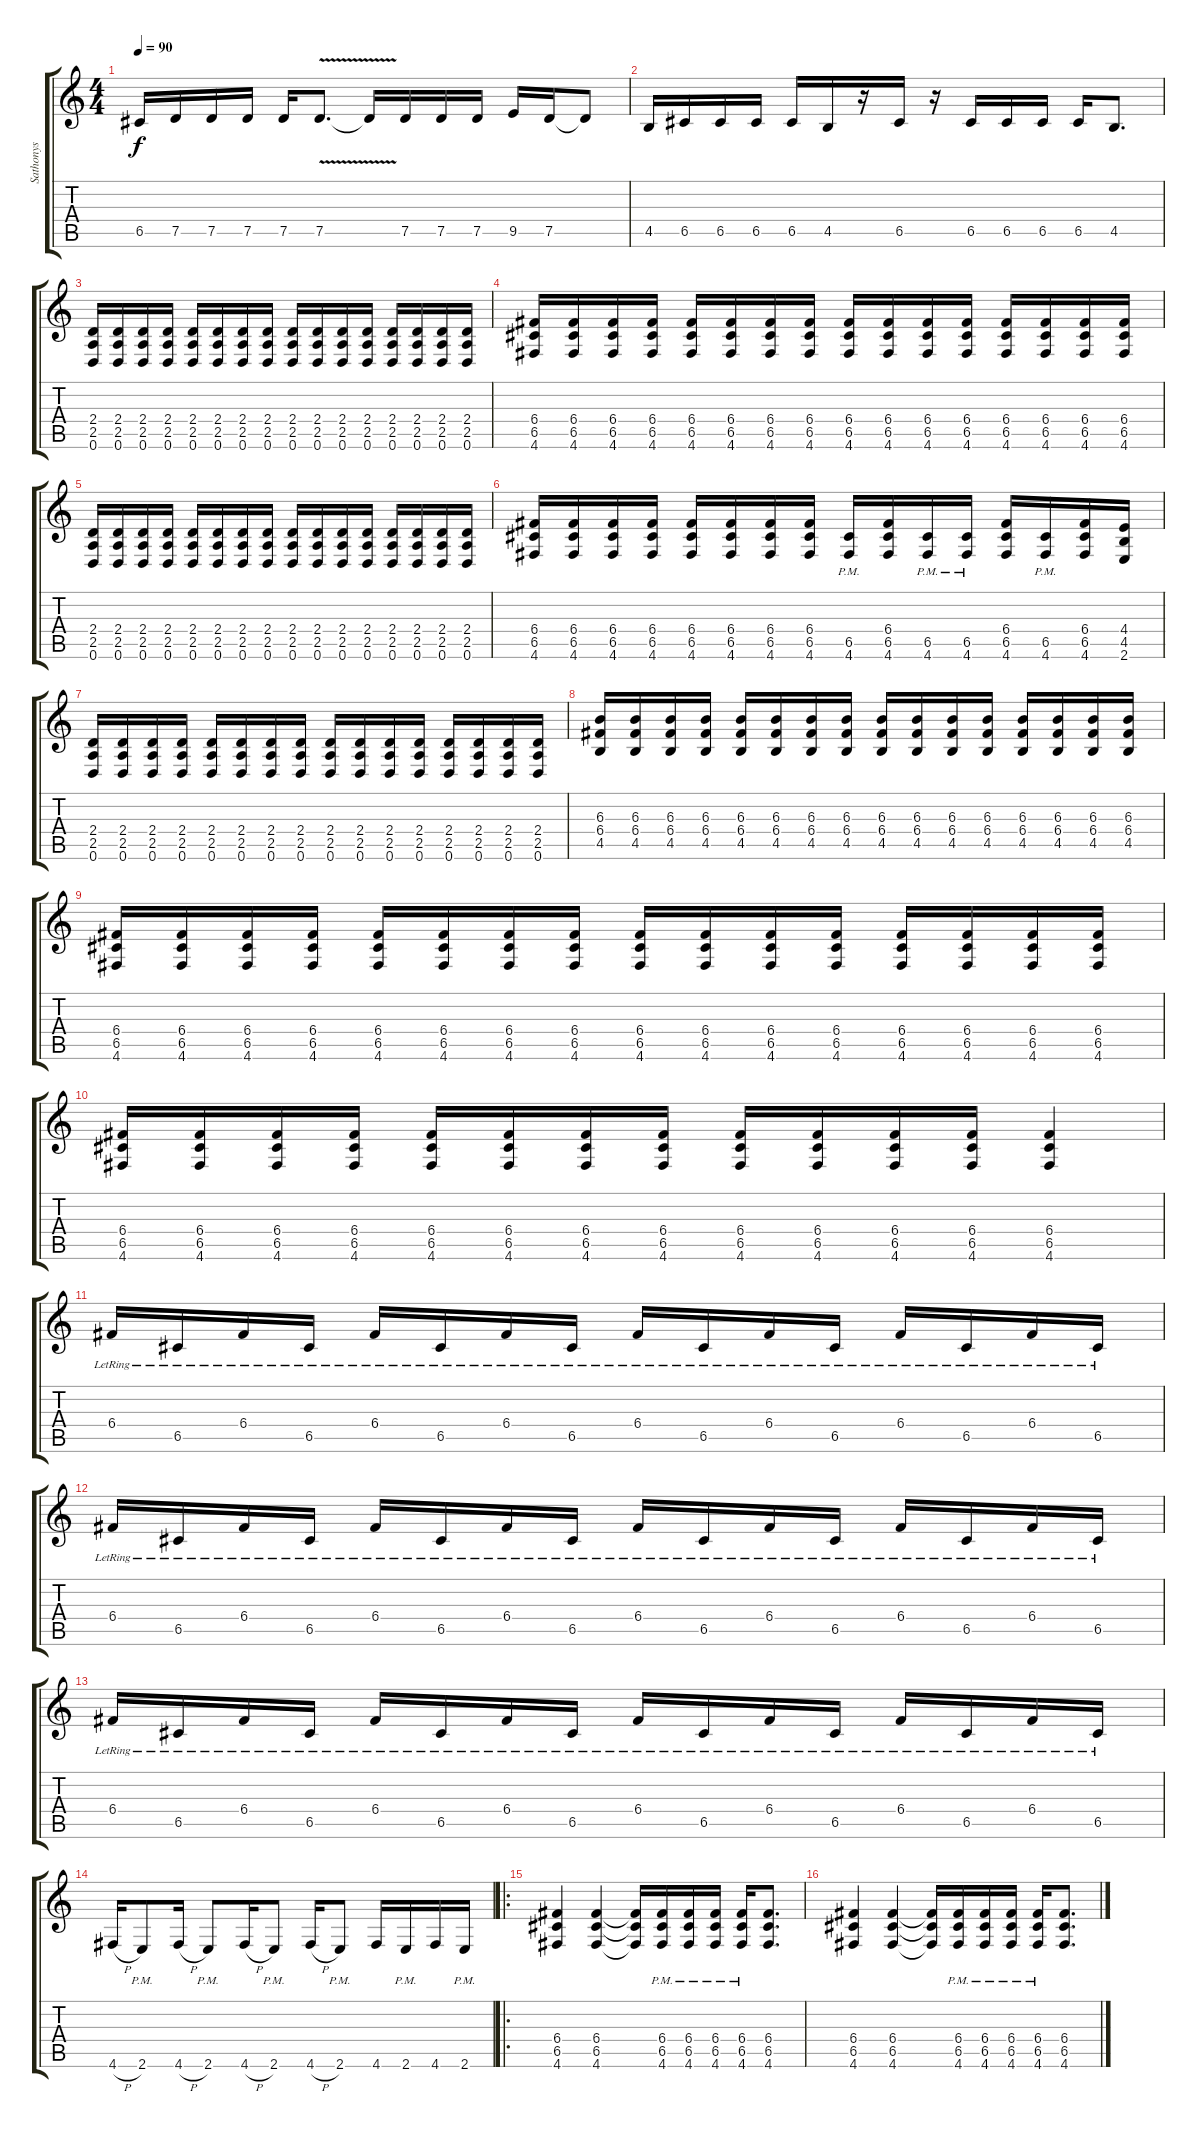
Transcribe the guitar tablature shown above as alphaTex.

\track ("Sathonys" "Sathonys") {instrument distortionguitar}
\staff {score tabs}
\tuning (D4 A3 F3 C3 G2 D2) {hide}
\ts (4 4)
\tempo 90
\clef g2
\ks c
6.5.16{dy f volume 8} 7.5.16 7.5.16 7.5.16 7.5.16 7.5{v}.8{d} 7.5{t}.16 7.5.16 7.5.16 7.5.16 9.5.16 7.5.16 7.5{t}.8 |
4.5.16 6.5.16 6.5.16 6.5.16 6.5.16 4.5.16 r.16 6.5.16 r.16 6.5.16 6.5.16 6.5.16 6.5.16 4.5.8{d} |
(2.4 2.5 0.6).16{volume 14} (2.4 2.5 0.6).16 (2.4 2.5 0.6).16 (2.4 2.5 0.6).16 (2.4 2.5 0.6).16 (2.4 2.5 0.6).16 (2.4 2.5 0.6).16 (2.4 2.5 0.6).16 (2.4 2.5 0.6).16 (2.4 2.5 0.6).16 (2.4 2.5 0.6).16 (2.4 2.5 0.6).16 (2.4 2.5 0.6).16 (2.4 2.5 0.6).16 (2.4 2.5 0.6).16 (2.4 2.5 0.6).16 |
(6.4 6.5 4.6).16 (6.4 6.5 4.6).16 (6.4 6.5 4.6).16 (6.4 6.5 4.6).16 (6.4 6.5 4.6).16 (6.4 6.5 4.6).16 (6.4 6.5 4.6).16 (6.4 6.5 4.6).16 (6.4 6.5 4.6).16 (6.4 6.5 4.6).16 (6.4 6.5 4.6).16 (6.4 6.5 4.6).16 (6.4 6.5 4.6).16 (6.4 6.5 4.6).16 (6.4 6.5 4.6).16 (6.4 6.5 4.6).16 |
(2.4 2.5 0.6).16 (2.4 2.5 0.6).16 (2.4 2.5 0.6).16 (2.4 2.5 0.6).16 (2.4 2.5 0.6).16 (2.4 2.5 0.6).16 (2.4 2.5 0.6).16 (2.4 2.5 0.6).16 (2.4 2.5 0.6).16 (2.4 2.5 0.6).16 (2.4 2.5 0.6).16 (2.4 2.5 0.6).16 (2.4 2.5 0.6).16 (2.4 2.5 0.6).16 (2.4 2.5 0.6).16 (2.4 2.5 0.6).16 |
(6.4 6.5 4.6).16 (6.4 6.5 4.6).16 (6.4 6.5 4.6).16 (6.4 6.5 4.6).16 (6.4 6.5 4.6).16 (6.4 6.5 4.6).16 (6.4 6.5 4.6).16 (6.4 6.5 4.6).16 (6.5{pm} 4.6{pm}).16 (6.4 6.5 4.6).16 (6.5{pm} 4.6{pm}).16 (6.5{pm} 4.6{pm}).16 (6.4 6.5 4.6).16 (6.5{pm} 4.6{pm}).16 (6.4 6.5 4.6).16 (4.4 4.5 2.6).16 |
(2.4 2.5 0.6).16 (2.4 2.5 0.6).16 (2.4 2.5 0.6).16 (2.4 2.5 0.6).16 (2.4 2.5 0.6).16 (2.4 2.5 0.6).16 (2.4 2.5 0.6).16 (2.4 2.5 0.6).16 (2.4 2.5 0.6).16 (2.4 2.5 0.6).16 (2.4 2.5 0.6).16 (2.4 2.5 0.6).16 (2.4 2.5 0.6).16 (2.4 2.5 0.6).16 (2.4 2.5 0.6).16 (2.4 2.5 0.6).16 |
(6.3 6.4 4.5).16 (6.3 6.4 4.5).16 (6.3 6.4 4.5).16 (6.3 6.4 4.5).16 (6.3 6.4 4.5).16 (6.3 6.4 4.5).16 (6.3 6.4 4.5).16 (6.3 6.4 4.5).16 (6.3 6.4 4.5).16 (6.3 6.4 4.5).16 (6.3 6.4 4.5).16 (6.3 6.4 4.5).16 (6.3 6.4 4.5).16 (6.3 6.4 4.5).16 (6.3 6.4 4.5).16 (6.3 6.4 4.5).16 |
(6.4 6.5 4.6).16 (6.4 6.5 4.6).16 (6.4 6.5 4.6).16 (6.4 6.5 4.6).16 (6.4 6.5 4.6).16 (6.4 6.5 4.6).16 (6.4 6.5 4.6).16 (6.4 6.5 4.6).16 (6.4 6.5 4.6).16 (6.4 6.5 4.6).16 (6.4 6.5 4.6).16 (6.4 6.5 4.6).16 (6.4 6.5 4.6).16 (6.4 6.5 4.6).16 (6.4 6.5 4.6).16 (6.4 6.5 4.6).16 |
(6.4 6.5 4.6).16 (6.4 6.5 4.6).16 (6.4 6.5 4.6).16 (6.4 6.5 4.6).16 (6.4 6.5 4.6).16 (6.4 6.5 4.6).16 (6.4 6.5 4.6).16 (6.4 6.5 4.6).16 (6.4 6.5 4.6).16 (6.4 6.5 4.6).16 (6.4 6.5 4.6).16 (6.4 6.5 4.6).16 (6.4 6.5 4.6).4 |
6.4{lr}.16{volume 8} 6.5{lr}.16 6.4{lr}.16 6.5{lr}.16 6.4{lr}.16 6.5{lr}.16 6.4{lr}.16 6.5{lr}.16 6.4{lr}.16 6.5{lr}.16 6.4{lr}.16 6.5{lr}.16 6.4{lr}.16 6.5{lr}.16 6.4{lr}.16 6.5{lr}.16 |
6.4{lr}.16 6.5{lr}.16 6.4{lr}.16 6.5{lr}.16 6.4{lr}.16 6.5{lr}.16 6.4{lr}.16 6.5{lr}.16 6.4{lr}.16 6.5{lr}.16 6.4{lr}.16 6.5{lr}.16 6.4{lr}.16 6.5{lr}.16 6.4{lr}.16 6.5{lr}.16 |
6.4{lr}.16 6.5{lr}.16 6.4{lr}.16 6.5{lr}.16 6.4{lr}.16 6.5{lr}.16 6.4{lr}.16 6.5{lr}.16 6.4{lr}.16 6.5{lr}.16 6.4{lr}.16 6.5{lr}.16 6.4{lr}.16 6.5{lr}.16 6.4{lr}.16 6.5{lr}.16 |
4.6{h}.16 2.6{pm}.8 4.6{h}.16 2.6{pm}.8 4.6{h}.16 2.6{pm}.8 4.6{h}.16 2.6{pm}.8 4.6.16 2.6{pm}.16 4.6.16 2.6{pm}.16 |
\ro
(6.4 6.5 4.6).4{volume 12} (6.4 6.5 4.6).4 (6.4{t} 6.5{t} 4.6{t}).16 (6.4{pm} 6.5{pm} 4.6{pm}).16 (6.4{pm} 6.5{pm} 4.6{pm}).16 (6.4{pm} 6.5{pm} 4.6{pm}).16 (6.4{pm} 6.5{pm} 4.6{pm}).16 (6.4 6.5 4.6).8{d} |
(6.4 6.5 4.6).4 (6.4 6.5 4.6).4 (6.4{t} 6.5{t} 4.6{t}).16 (6.4{pm} 6.5{pm} 4.6{pm}).16 (6.4{pm} 6.5{pm} 4.6{pm}).16 (6.4{pm} 6.5{pm} 4.6{pm}).16 (6.4{pm} 6.5{pm} 4.6{pm}).16 (6.4 6.5 4.6).8{d}
